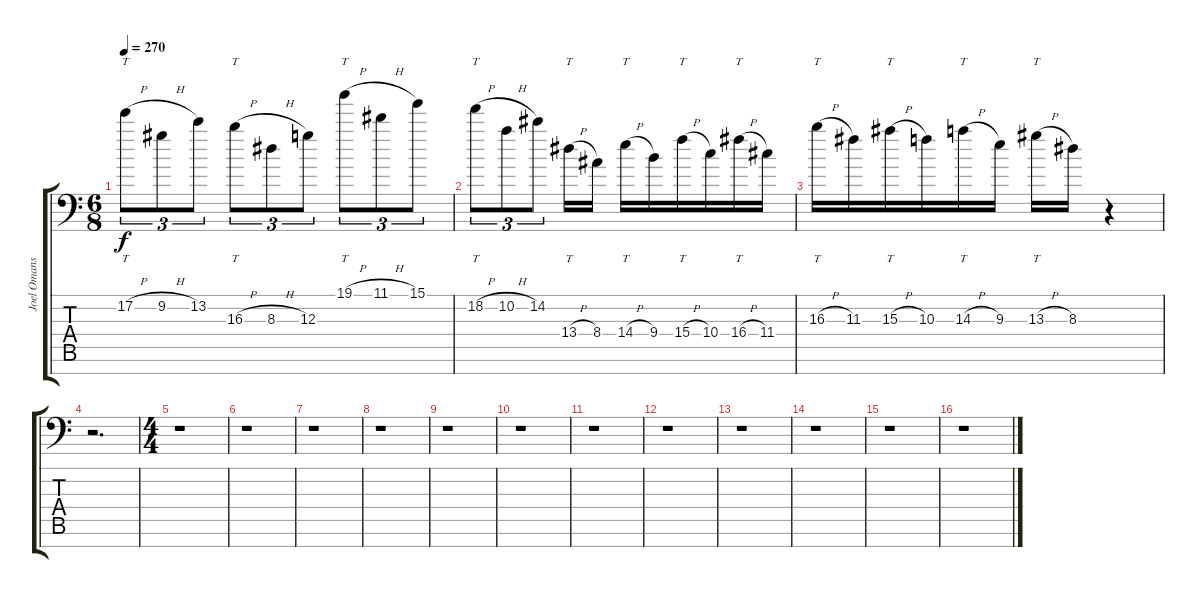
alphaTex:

\track ("Joel Omans" "Joel Omans") {instrument distortionguitar}
\staff {score tabs}
\tuning (E4 B3 G3 D3 A2 E2 A1) {hide}
\ts (6 8)
\tempo 270
\clef f4
\ks c
17.2{h}.8{tt tu (3 2) dy f} 9.2{h}.8{tu (3 2)} 13.2.8{tu (3 2)} 16.3{h}.8{tt tu (3 2)} 8.3{h}.8{tu (3 2)} 12.3.8{tu (3 2)} 19.1{h}.8{tt tu (3 2)} 11.1{h}.8{tu (3 2)} 15.1.8{tu (3 2)} |
18.2{h}.8{tt tu (3 2)} 10.2{h}.8{tu (3 2)} 14.2.8{tu (3 2)} 13.4{h}.16{tt} 8.4.16 14.4{h}.16{tt} 9.4.16 15.4{h}.16{tt} 10.4.16 16.4{h}.16{tt} 11.4.16 |
16.3{h}.16{tt} 11.3.16 15.3{h}.16{tt} 10.3.16 14.3{h}.16{tt} 9.3.16 13.3{h}.16{tt} 8.3.16 r.4 |
r.2{d} |
\ts (4 4)
r.1 |
r.1 |
r.1 |
r.1 |
r.1 |
r.1 |
r.1 |
r.1 |
r.1 |
r.1 |
r.1 |
r.1
